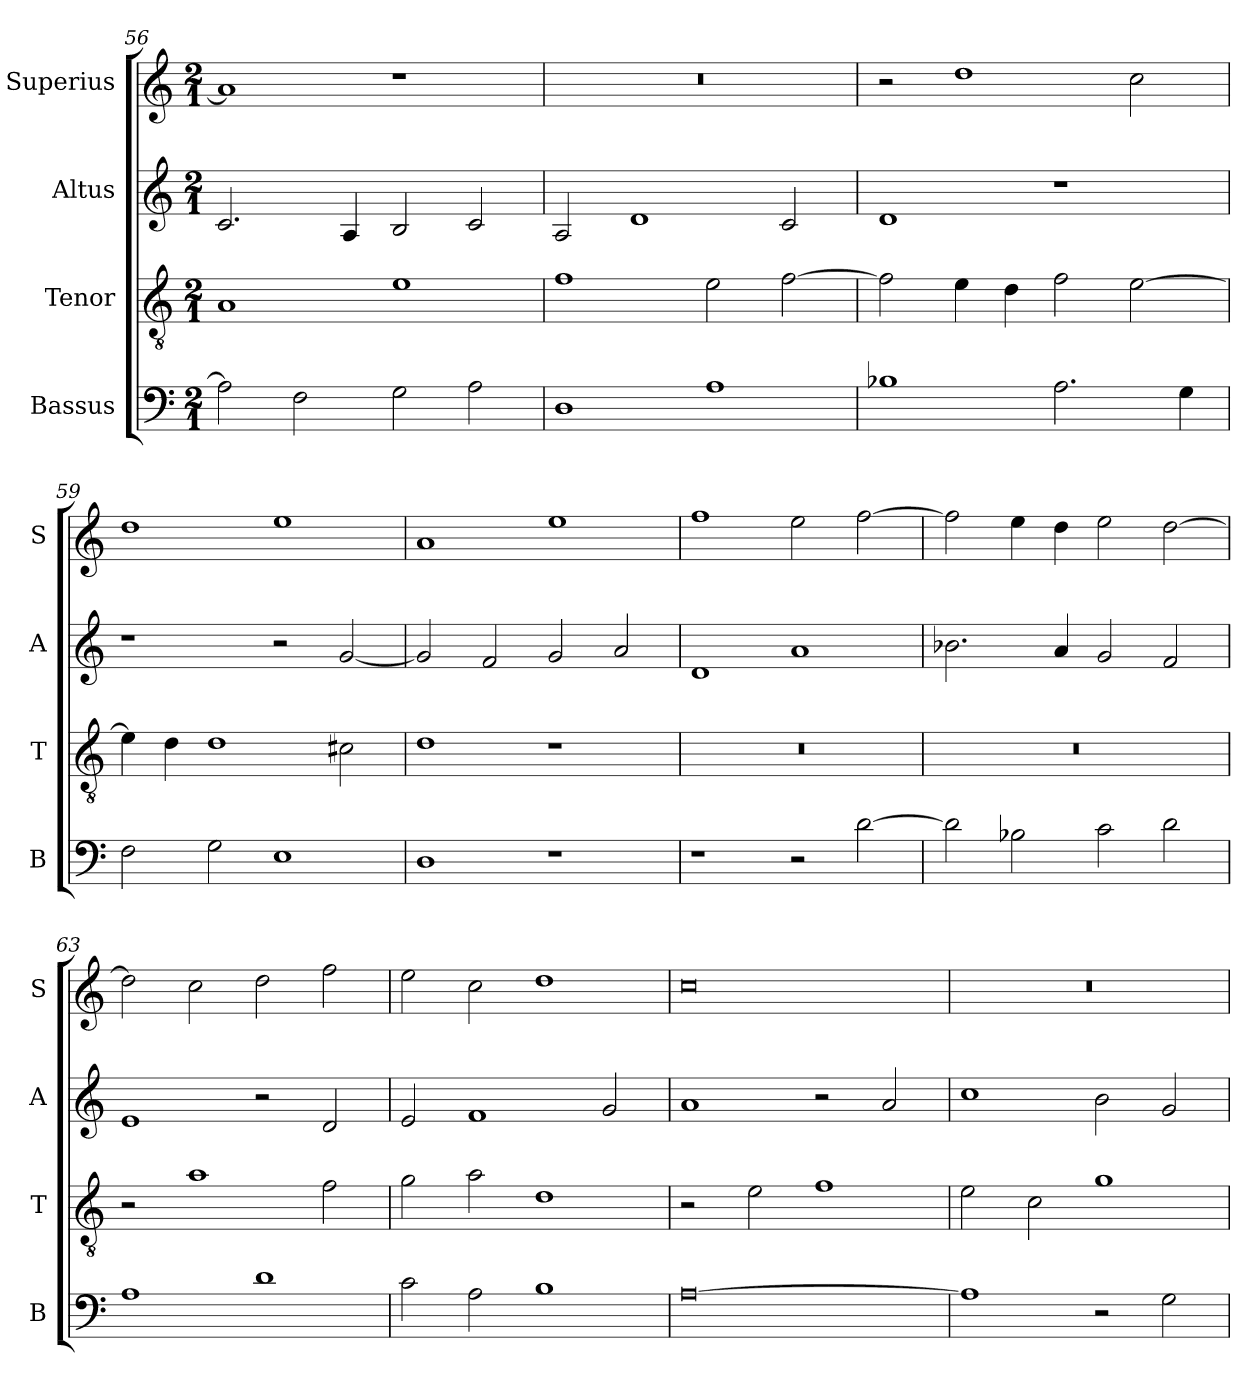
**kern	**kern	**kern	**kern
*part4	*part3	*part2	*part1
*staff4	*staff3	*staff2	*staff1
*I"Bassus	*I"Tenor	*I"Altus	*I"Superius
*I'B	*I'T	*I'A	*I'S
*clefF4	*clefGv2	*clefG2	*clefG2
*k[]	*k[]	*k[]	*k[]
*C:	*C:	*C:	*C:
*M2/1	*M2/1	*M2/1	*M2/1
=56	=56	=56	=56
2A]	1A	2.c	1a]
2F	.	.	.
.	.	4A	.
2G	1e	2B	1r
2A	.	2c	.
=57	=57	=57	=57
1D	1f	2A	0r
.	.	1d	.
1A	2e	.	.
.	[2f	2c	.
=58	=58	=58	=58
1B-X	2f]	1d	2r
.	4e	.	1dd
.	4d	.	.
2.A	2f	1r	.
.	[2e	.	2cc
4G	.	.	.
=59	=59	=59	=59
2F	4e]	1r	1dd
.	4d	.	.
2G	1d	.	.
1E	.	2r	1ee
.	2c#X	[2g	.
=60	=60	=60	=60
1D	1d	2g]	1a
.	.	2f	.
1r	1r	2g	1ee
.	.	2a	.
=61	=61	=61	=61
1r	0r	1d	1ff
2r	.	1a	2ee
[2d	.	.	[2ff
=62	=62	=62	=62
2d]	0r	2.b-X	2ff]
2B-X	.	.	4ee
.	.	4a	4dd
2c	.	2g	2ee
2d	.	2f	[2dd
=63	=63	=63	=63
1A	2r	1e	2dd]
.	1a	.	2cc
1d	.	2r	2dd
.	2f	2d	2ff
=64	=64	=64	=64
2c	2g	2e	2ee
2A	2a	1f	2cc
1B	1d	.	1dd
.	.	2g	.
=65	=65	=65	=65
[0A	2r	1a	0cc
.	2e	.	.
.	1f	2r	.
.	.	2a	.
=66	=66	=66	=66
1A]	2e	1cc	0r
.	2c	.	.
2r	1g	2b	.
2G	.	2g	.
=	=	=	=
*-	*-	*-	*-
